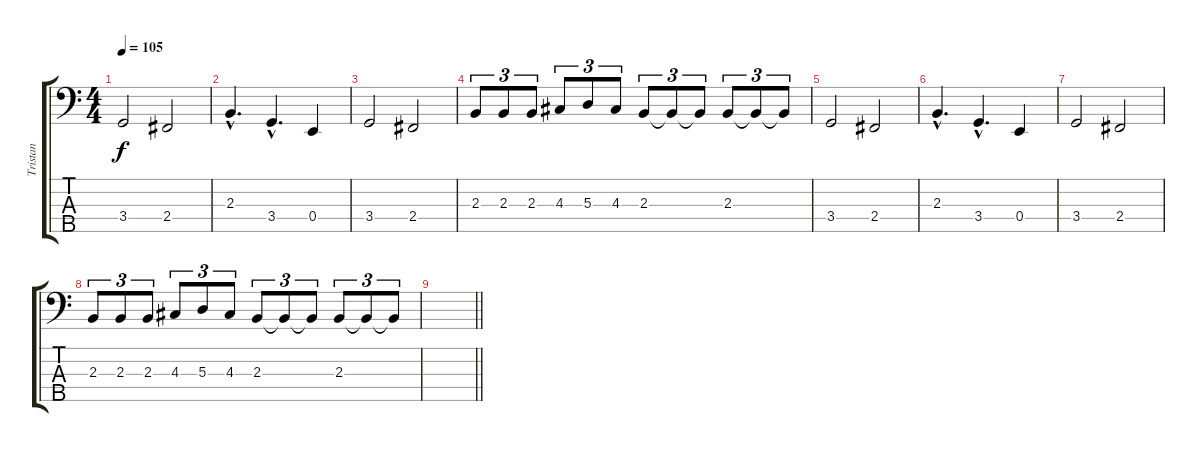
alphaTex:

\track ("Tristan" "Tristan") {instrument electricbassfinger}
\staff {score tabs}
\tuning (G2 D2 A1 E1 B0) {hide}
\ts (4 4)
\tempo 105
\clef f4
\ks c
3.4.2{dy f} 2.4.2 |
2.3{hac}.4{d} 3.4{hac}.4{d} 0.4.4 |
3.4.2 2.4.2 |
2.3.8{tu (3 2)} 2.3.8{tu (3 2)} 2.3.8{tu (3 2)} 4.3.8{tu (3 2)} 5.3.8{tu (3 2)} 4.3.8{tu (3 2)} 2.3.8{tu (3 2)} 2.3{t}.8{tu (3 2)} 2.3{t}.8{tu (3 2)} 2.3.8{tu (3 2)} 2.3{t}.8{tu (3 2)} 2.3{t}.8{tu (3 2)} |
3.4.2 2.4.2 |
2.3{hac}.4{d} 3.4{hac}.4{d} 0.4.4 |
3.4.2 2.4.2 |
2.3.8{tu (3 2)} 2.3.8{tu (3 2)} 2.3.8{tu (3 2)} 4.3.8{tu (3 2)} 5.3.8{tu (3 2)} 4.3.8{tu (3 2)} 2.3.8{tu (3 2)} 2.3{t}.8{tu (3 2)} 2.3{t}.8{tu (3 2)} 2.3.8{tu (3 2)} 2.3{t}.8{tu (3 2)} 2.3{t}.8{tu (3 2)} |
\barLineRight lightlight
